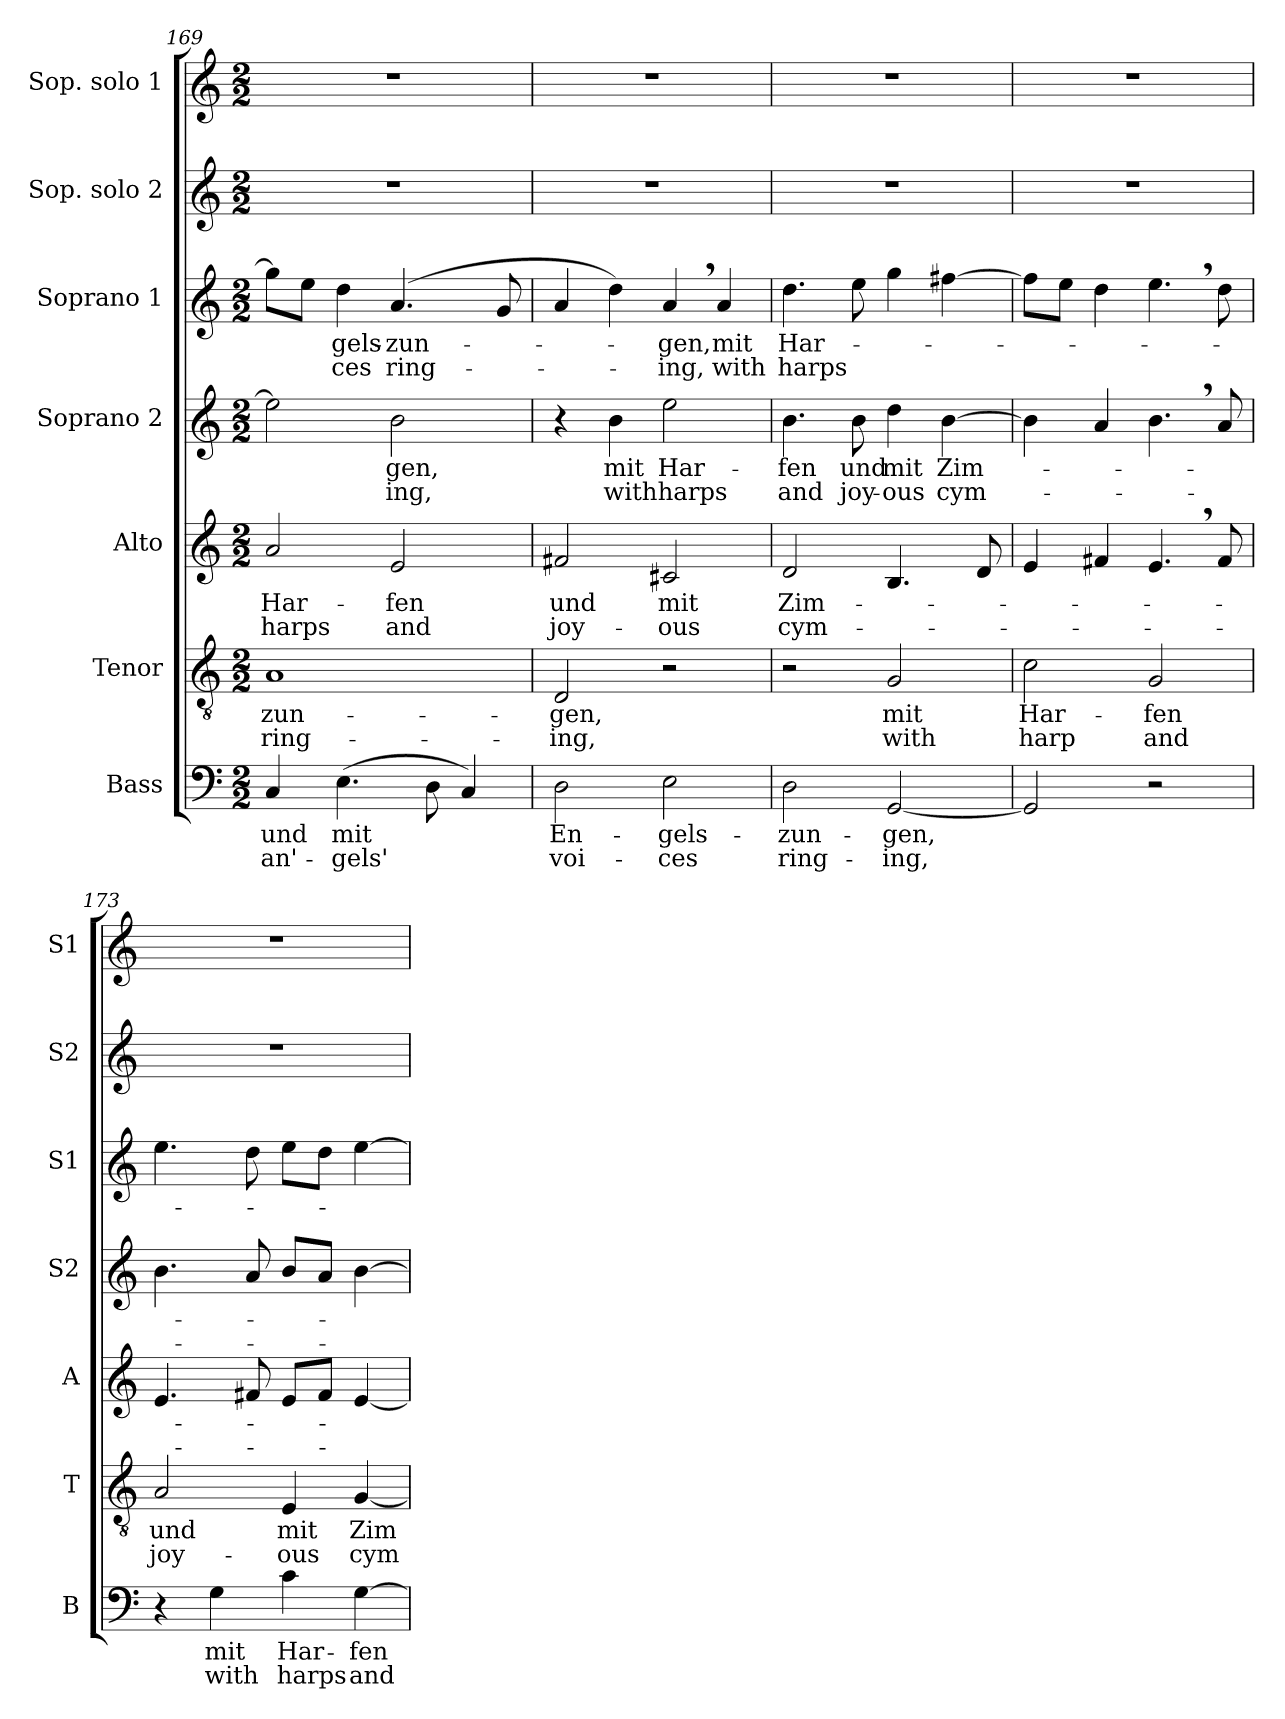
**kern	**text	**text	**kern	**text	**text	**kern	**text	**text	**kern	**text	**text	**kern	**text	**text	**kern	**kern
*part7	*part7	*part7	*part6	*part6	*part6	*part5	*part5	*part5	*part4	*part4	*part4	*part3	*part3	*part3	*part2	*part1
*staff7	*staff7	*staff7	*staff6	*staff6	*staff6	*staff5	*staff5	*staff5	*staff4	*staff4	*staff4	*staff3	*staff3	*staff3	*staff2	*staff1
*I"Bass	*	*	*I"Tenor	*	*	*I"Alto	*	*	*I"Soprano 2	*	*	*I"Soprano 1	*	*	*I"Sop. solo 2	*I"Sop. solo 1
*I'B	*	*	*I'T	*	*	*I'A	*	*	*I'S2	*	*	*I'S1	*	*	*I'S2	*I'S1
*clefF4	*	*	*clefGv2	*	*	*clefG2	*	*	*clefG2	*	*	*clefG2	*	*	*clefG2	*clefG2
*k[]	*	*	*k[]	*	*	*k[]	*	*	*k[]	*	*	*k[]	*	*	*k[]	*k[]
*C:	*	*	*C:	*	*	*C:	*	*	*C:	*	*	*C:	*	*	*C:	*C:
*M2/2	*	*	*M2/2	*	*	*M2/2	*	*	*M2/2	*	*	*M2/2	*	*	*M2/2	*M2/2
=169	=169	=169	=169	=169	=169	=169	=169	=169	=169	=169	=169	=169	=169	=169	=169	=169
!	!LO:LY:b	!LO:LY:b	!	!	!	!	!	!	!	!	!	!	!	!	!	!
!	!	!	!	!LO:LY:b	!LO:LY:b	!	!	!	!	!	!	!	!	!	!	!
!	!	!	!	!	!	!	!LO:LY:b	!LO:LY:b	!	!	!	!	!	!	!	!
4C/	und	an'-	1A	-zun-	ring-	2a/	Har-	harps	2ee\]	.	.	8gg\L]	.	.	1r	1r
.	.	.	.	.	.	.	.	.	.	.	.	8ee\J	.	.	.	.
!	!LO:LY:b	!LO:LY:b	!	!	!	!	!	!	!	!	!	!	!	!	!	!
!	!	!	!	!	!	!	!	!	!	!	!	!	!LO:LY:b	!LO:LY:b	!	!
(>4.E\	mit	-gels'	.	.	.	.	.	.	.	.	.	4dd\	-gels-	-ces	.	.
!	!	!	!	!	!	!	!LO:LY:b	!LO:LY:b	!	!	!	!	!	!	!	!
!	!	!	!	!	!	!	!	!	!	!LO:LY:b	!LO:LY:b	!	!	!	!	!
!	!	!	!	!	!	!	!	!	!	!	!	!	!LO:LY:b	!LO:LY:b	!	!
.	.	.	.	.	.	2e/	-fen	and	2b\	-gen,	-ing,	(4.a/	-zun-	ring-	.	.
8D\	.	.	.	.	.	.	.	.	.	.	.	.	.	.	.	.
4C/)	.	.	.	.	.	.	.	.	.	.	.	.	.	.	.	.
.	.	.	.	.	.	.	.	.	.	.	.	8g/	.	.	.	.
!!LO:PB:g=z
=170	=170	=170	=170	=170	=170	=170	=170	=170	=170	=170	=170	=170	=170	=170	=170	=170
!	!LO:LY:b	!LO:LY:b	!	!	!	!	!	!	!	!	!	!	!	!	!	!
!	!	!	!	!LO:LY:b	!LO:LY:b	!	!	!	!	!	!	!	!	!	!	!
!	!	!	!	!	!	!	!LO:LY:b	!LO:LY:b	!	!	!	!	!	!	!	!
2D\	En-	voi-	2D/	-gen,	-ing,	2f#X/	und	joy-	4r	.	.	4a/	.	.	1r	1r
!	!	!	!	!	!	!	!	!	!	!LO:LY:b	!LO:LY:b	!	!	!	!	!
.	.	.	.	.	.	.	.	.	4b\	mit	with	4dd\)	.	.	.	.
!	!LO:LY:b	!LO:LY:b	!	!	!	!	!	!	!	!	!	!	!	!	!	!
!	!	!	!	!	!	!	!LO:LY:b	!LO:LY:b	!	!	!	!	!	!	!	!
!	!	!	!	!	!	!	!	!	!	!LO:LY:b	!LO:LY:b	!	!	!	!	!
!	!	!	!	!	!	!	!	!	!	!	!	!	!LO:LY:b	!LO:LY:b	!	!
2E\	-gels-	-ces	2r	.	.	2c#X/	mit	-ous	2ee\	Har-	harps	4a,>/	-gen,	-ing,	.	.
!	!	!	!	!	!	!	!	!	!	!	!	!	!LO:LY:b	!LO:LY:b	!	!
.	.	.	.	.	.	.	.	.	.	.	.	4a/	mit	with	.	.
=171	=171	=171	=171	=171	=171	=171	=171	=171	=171	=171	=171	=171	=171	=171	=171	=171
!	!LO:LY:b	!LO:LY:b	!	!	!	!	!	!	!	!	!	!	!	!	!	!
!	!	!	!	!	!	!	!LO:LY:b	!LO:LY:b	!	!	!	!	!	!	!	!
!	!	!	!	!	!	!	!	!	!	!LO:LY:b	!LO:LY:b	!	!	!	!	!
!	!	!	!	!	!	!	!	!	!	!	!	!	!LO:LY:b	!LO:LY:b	!	!
2D\	-zun-	ring-	2r	.	.	2d/	Zim-	cym-	4.b\	-fen	and	4.dd\	Har-	harps	1r	1r
!	!	!	!	!	!	!	!	!	!	!LO:LY:b	!LO:LY:b	!	!	!	!	!
.	.	.	.	.	.	.	.	.	8b\	und	joy-	8ee\	.	.	.	.
!	!LO:LY:b	!LO:LY:b	!	!	!	!	!	!	!	!	!	!	!	!	!	!
!	!	!	!	!LO:LY:b	!LO:LY:b	!	!	!	!	!	!	!	!	!	!	!
!	!	!	!	!	!	!	!	!	!	!LO:LY:b	!LO:LY:b	!	!	!	!	!
[2GG/	-gen,	-ing,	2G/	mit	with	4.B/	.	.	4dd\	mit	-ous	4gg\	.	.	.	.
!	!	!	!	!	!	!	!	!	!	!LO:LY:b	!LO:LY:b	!	!	!	!	!
.	.	.	.	.	.	.	.	.	[4b\	Zim-	cym-	[4ff#X\	.	.	.	.
.	.	.	.	.	.	8d/	.	.	.	.	.	.	.	.	.	.
=172	=172	=172	=172	=172	=172	=172	=172	=172	=172	=172	=172	=172	=172	=172	=172	=172
!	!	!	!	!LO:LY:b	!LO:LY:b	!	!	!	!	!	!	!	!	!	!	!
2GG/]	.	.	2c\	Har-	harp	4e/	.	.	4b\]	.	.	8ff#\L]	.	.	1r	1r
.	.	.	.	.	.	.	.	.	.	.	.	8ee\J	.	.	.	.
.	.	.	.	.	.	4f#X/	.	.	4a/	.	.	4dd\	.	.	.	.
!	!	!	!	!LO:LY:b	!LO:LY:b	!	!	!	!	!	!	!	!	!	!	!
2r	.	.	2G/	-fen	and	4.e,>/	.	.	4.b,>\	.	.	4.ee,>\	.	.	.	.
.	.	.	.	.	.	8f#/	.	.	8a/	.	.	8dd\	.	.	.	.
=173	=173	=173	=173	=173	=173	=173	=173	=173	=173	=173	=173	=173	=173	=173	=173	=173
!	!	!	!	!LO:LY:b	!LO:LY:b	!	!	!	!	!	!	!	!	!	!	!
4r	.	.	2A/	und	joy-	4.e/	.	.	4.b\	.	.	4.ee\	.	.	1r	1r
!	!LO:LY:b	!LO:LY:b	!	!	!	!	!	!	!	!	!	!	!	!	!	!
4G\	mit	with	.	.	.	.	.	.	.	.	.	.	.	.	.	.
.	.	.	.	.	.	8f#X/	.	.	8a/	.	.	8dd\	.	.	.	.
!	!LO:LY:b	!LO:LY:b	!	!	!	!	!	!	!	!	!	!	!	!	!	!
!	!	!	!	!LO:LY:b	!LO:LY:b	!	!	!	!	!	!	!	!	!	!	!
4c\	Har-	harps	4E/	mit	-ous	8e/L	.	.	8b/L	.	.	8ee\L	.	.	.	.
.	.	.	.	.	.	8f#/J	.	.	8a/J	.	.	8dd\J	.	.	.	.
!	!LO:LY:b	!LO:LY:b	!	!	!	!	!	!	!	!	!	!	!	!	!	!
!	!	!	!	!LO:LY:b	!LO:LY:b	!	!	!	!	!	!	!	!	!	!	!
[4G\	-fen	and	[4G/	Zim-	cym-	[4e/	.	.	[4b\	.	.	[4ee\	.	.	.	.
=	=	=	=	=	=	=	=	=	=	=	=	=	=	=	=	=
*-	*-	*-	*-	*-	*-	*-	*-	*-	*-	*-	*-	*-	*-	*-	*-	*-
